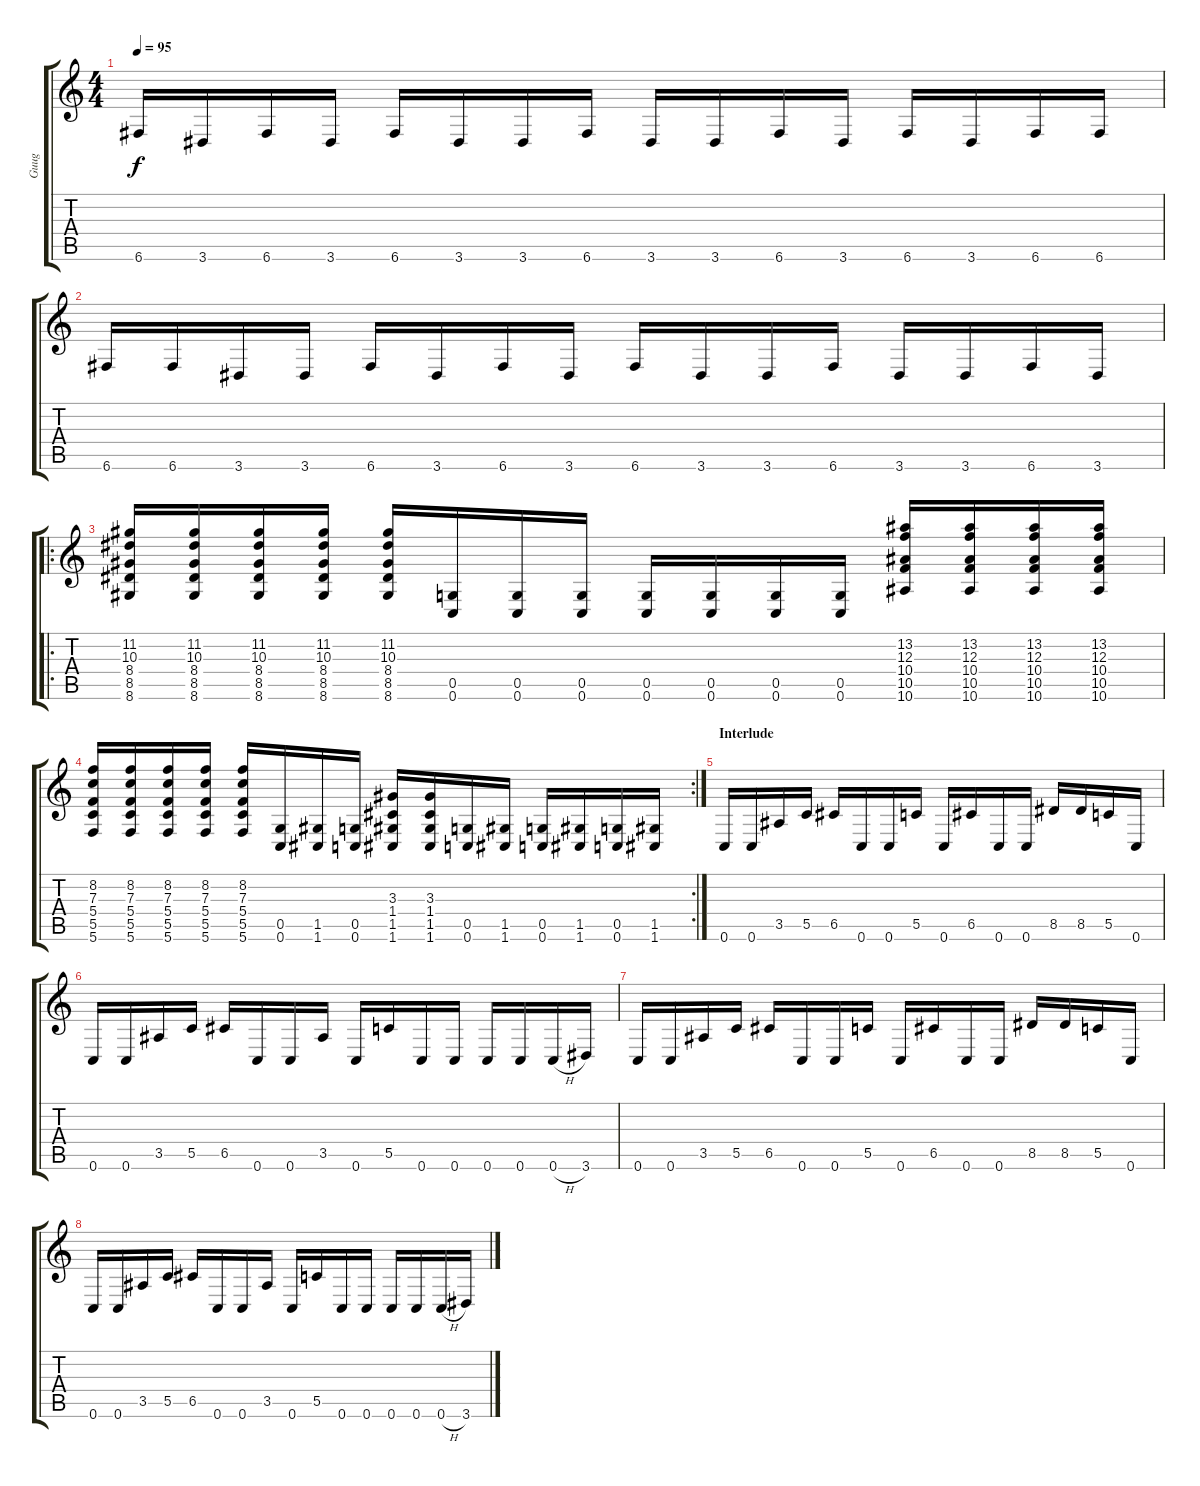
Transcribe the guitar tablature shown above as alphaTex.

\track ("Guug" "Guug") {instrument overdrivenguitar}
\staff {score tabs}
\tuning (D4 A3 F3 C3 G2 C2) {hide}
\ts (4 4)
\tempo 95
\clef g2
\ks c
6.6.16{dy f} 3.6.16 6.6.16 3.6.16 6.6.16 3.6.16 3.6.16 6.6.16 3.6.16 3.6.16 6.6.16 3.6.16 6.6.16 3.6.16 6.6.16 6.6.16 |
6.6.16 6.6.16 3.6.16 3.6.16 6.6.16 3.6.16 6.6.16 3.6.16 6.6.16 3.6.16 3.6.16 6.6.16 3.6.16 3.6.16 6.6.16 3.6.16 |
\ro
(11.2 10.3 8.4 8.5 8.6).16 (11.2 10.3 8.4 8.5 8.6).16 (11.2 10.3 8.4 8.5 8.6).16 (11.2 10.3 8.4 8.5 8.6).16 (11.2 10.3 8.4 8.5 8.6).16 (0.5 0.6).16 (0.5 0.6).16 (0.5 0.6).16 (0.5 0.6).16 (0.5 0.6).16 (0.5 0.6).16 (0.5 0.6).16 (13.2 12.3 10.4 10.5 10.6).16 (13.2 12.3 10.4 10.5 10.6).16 (13.2 12.3 10.4 10.5 10.6).16 (13.2 12.3 10.4 10.5 10.6).16 |
\rc 2
(8.2 7.3 5.4 5.5 5.6).16 (8.2 7.3 5.4 5.5 5.6).16 (8.2 7.3 5.4 5.5 5.6).16 (8.2 7.3 5.4 5.5 5.6).16 (8.2 7.3 5.4 5.5 5.6).16 (0.5 0.6).16 (1.5 1.6).16 (0.5 0.6).16 (3.3 1.4 1.5 1.6).16 (3.3 1.4 1.5 1.6).16 (0.5 0.6).16 (1.5 1.6).16 (0.5 0.6).16 (1.5 1.6).16 (0.5 0.6).16 (1.5 1.6).16 |
\section ("" "Interlude")
0.6.16 0.6.16 3.5.16 5.5.16 6.5.16 0.6.16 0.6.16 5.5.16 0.6.16 6.5.16 0.6.16 0.6.16 8.5.16 8.5.16 5.5.16 0.6.16 |
0.6.16 0.6.16 3.5.16 5.5.16 6.5.16 0.6.16 0.6.16 3.5.16 0.6.16 5.5.16 0.6.16 0.6.16 0.6.16 0.6.16 0.6{h}.16 3.6.16 |
0.6.16 0.6.16 3.5.16 5.5.16 6.5.16 0.6.16 0.6.16 5.5.16 0.6.16 6.5.16 0.6.16 0.6.16 8.5.16 8.5.16 5.5.16 0.6.16 |
0.6.16 0.6.16 3.5.16 5.5.16 6.5.16 0.6.16 0.6.16 3.5.16 0.6.16 5.5.16 0.6.16 0.6.16 0.6.16 0.6.16 0.6{h}.16 3.6.16
